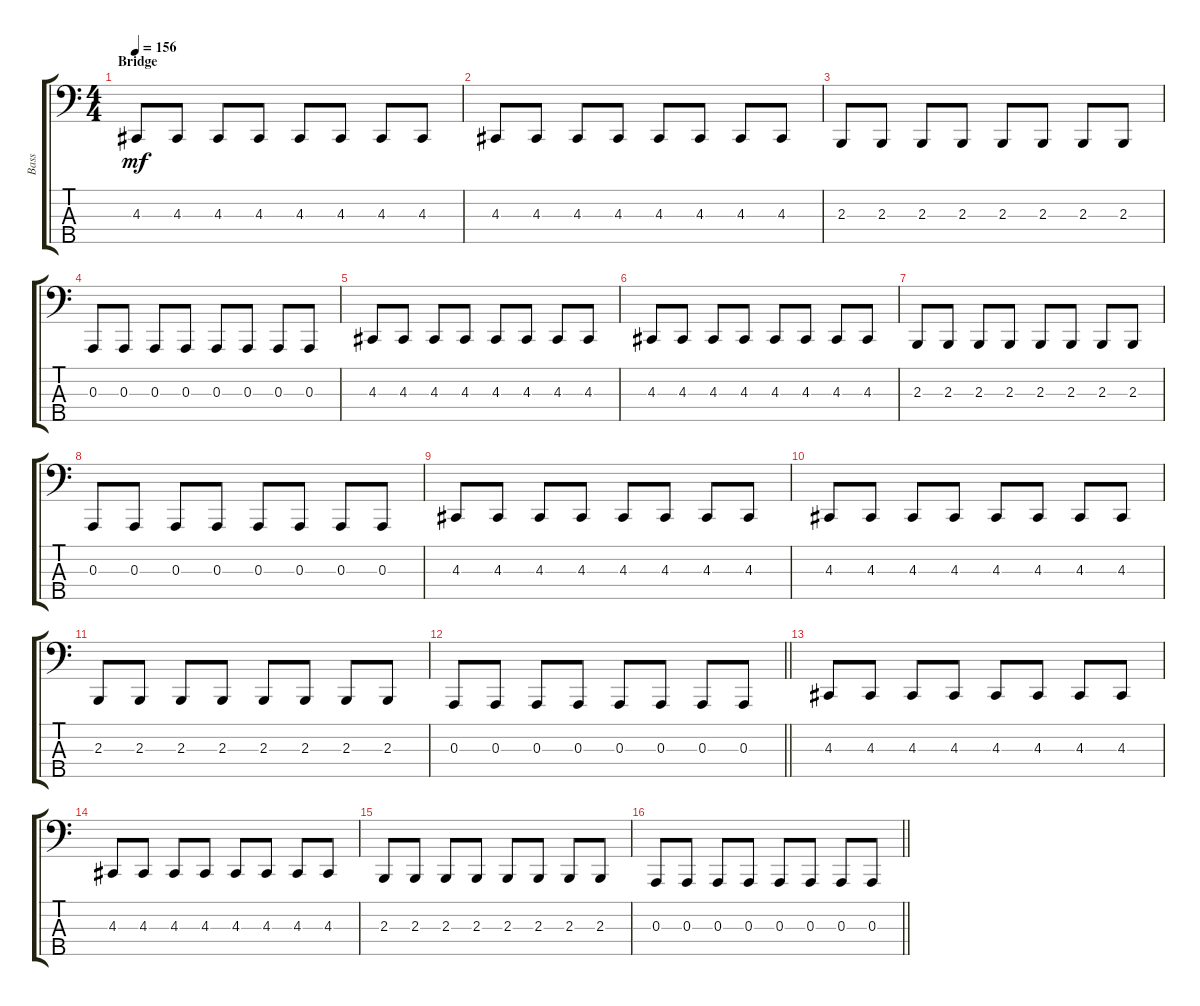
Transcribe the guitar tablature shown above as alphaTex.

\track ("Bass" "Bass") {instrument lead8bassandlead}
\staff {score tabs}
\tuning (G2 D2 A1 E1 B0) {hide}
\ts (4 4)
\section ("" "Bridge")
\tempo 156
\clef f4
\ks c
4.3.8{dy mf} 4.3.8 4.3.8 4.3.8 4.3.8 4.3.8 4.3.8 4.3.8 |
4.3.8 4.3.8 4.3.8 4.3.8 4.3.8 4.3.8 4.3.8 4.3.8 |
2.3.8 2.3.8 2.3.8 2.3.8 2.3.8 2.3.8 2.3.8 2.3.8 |
0.3.8 0.3.8 0.3.8 0.3.8 0.3.8 0.3.8 0.3.8 0.3.8 |
4.3.8 4.3.8 4.3.8 4.3.8 4.3.8 4.3.8 4.3.8 4.3.8 |
4.3.8 4.3.8 4.3.8 4.3.8 4.3.8 4.3.8 4.3.8 4.3.8 |
2.3.8 2.3.8 2.3.8 2.3.8 2.3.8 2.3.8 2.3.8 2.3.8 |
0.3.8 0.3.8 0.3.8 0.3.8 0.3.8 0.3.8 0.3.8 0.3.8 |
4.3.8 4.3.8 4.3.8 4.3.8 4.3.8 4.3.8 4.3.8 4.3.8 |
4.3.8 4.3.8 4.3.8 4.3.8 4.3.8 4.3.8 4.3.8 4.3.8 |
2.3.8 2.3.8 2.3.8 2.3.8 2.3.8 2.3.8 2.3.8 2.3.8 |
\barLineRight lightlight
0.3.8 0.3.8 0.3.8 0.3.8 0.3.8 0.3.8 0.3.8 0.3.8 |
4.3.8 4.3.8 4.3.8 4.3.8 4.3.8 4.3.8 4.3.8 4.3.8 |
4.3.8 4.3.8 4.3.8 4.3.8 4.3.8 4.3.8 4.3.8 4.3.8 |
2.3.8 2.3.8 2.3.8 2.3.8 2.3.8 2.3.8 2.3.8 2.3.8 |
\barLineRight lightlight
0.3.8 0.3.8 0.3.8 0.3.8 0.3.8 0.3.8 0.3.8 0.3.8
